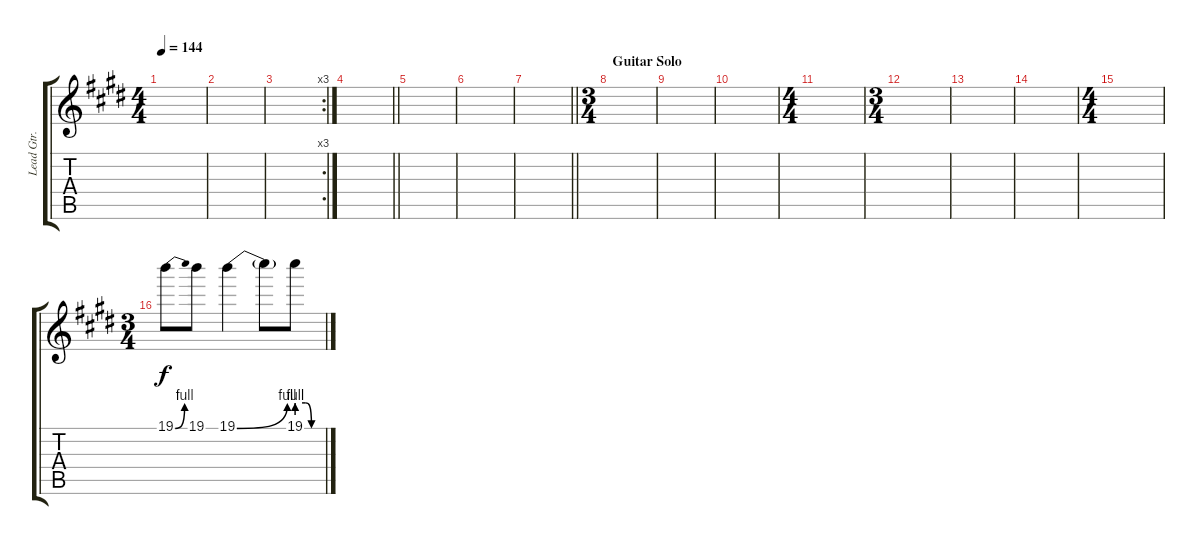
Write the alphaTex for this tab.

\track ("Lead Gtr. 2" "Lead Gtr. ") {instrument distortionguitar}
\staff {score tabs}
\tuning (E4 B3 G3 D3 A2 E2) {hide}
\ts (4 4)
\tempo 144
\clef g2
\ks c#minor
|
|
\rc 3
|
\barLineRight lightlight
|
|
|
\barLineRight lightlight
|
\ts (3 4)
\section ("" "Guitar Solo")
|
|
|
\ts (4 4)
|
\ts (3 4)
|
|
|
\ts (4 4)
|
\ts (3 4)
19.1{be (bend 0 0 60 4)}.8 19.1.8 19.1{be (bend 0 0 60 4)}.4 19.1{t}.8 19.1{be (custom 0 4 21 4 35 0 60 0)}.8
